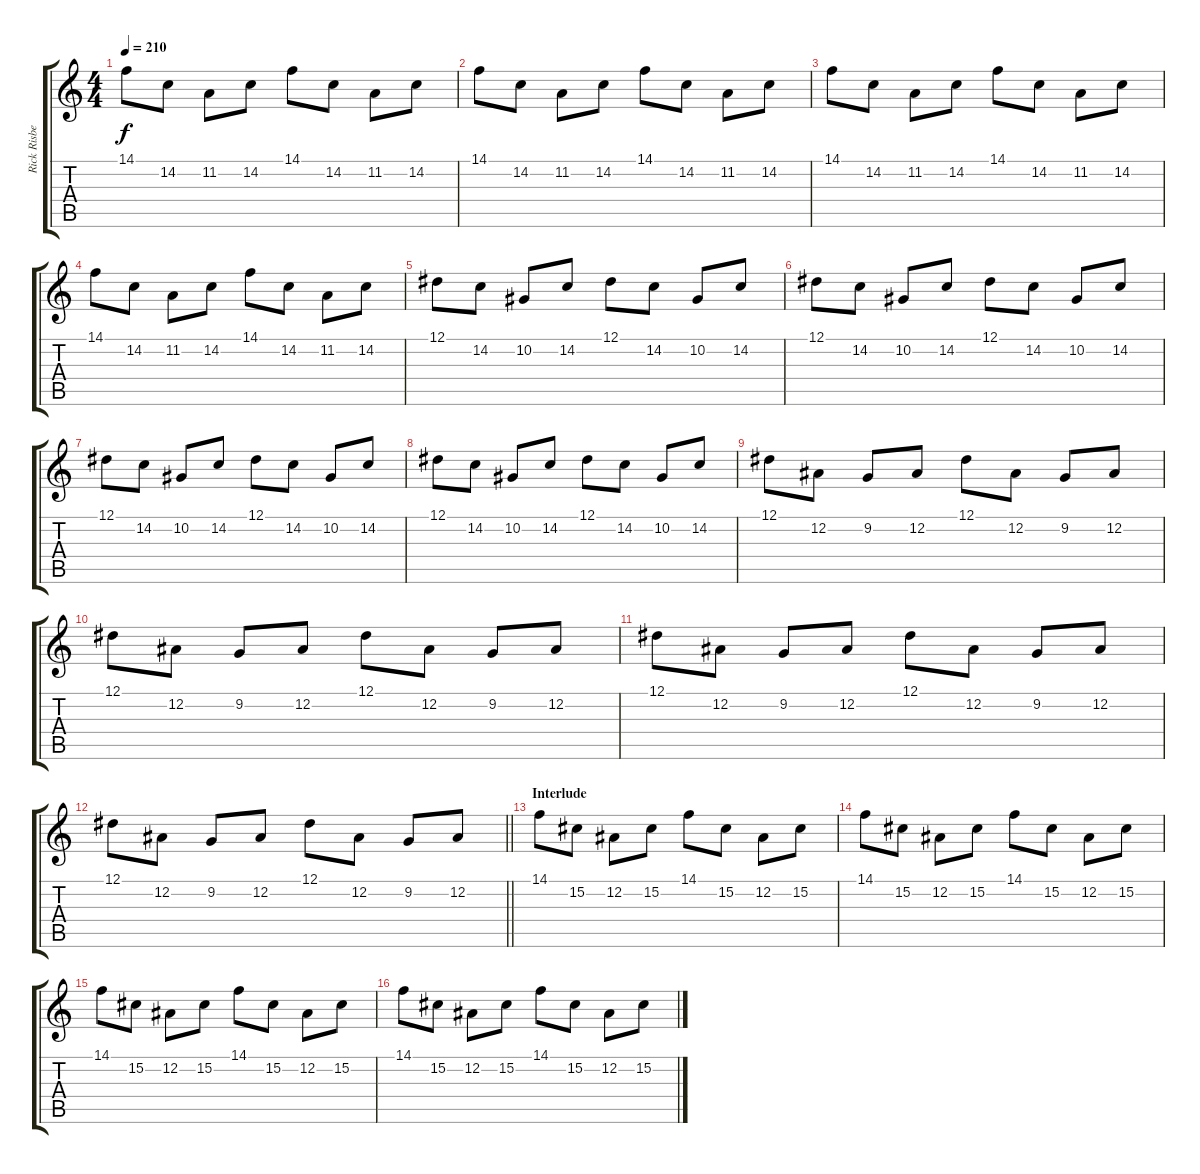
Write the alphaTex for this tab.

\track ("Rick Risberg" "Rick Risbe") {instrument harpsichord}
\staff {score tabs}
\tuning (Eb4 Bb3 Gb3 Db3 Ab2 Eb2) {hide}
\ts (4 4)
\tempo 210
\clef g2
\ks c
14.1.8{dy f} 14.2.8 11.2.8 14.2.8 14.1.8 14.2.8 11.2.8 14.2.8 |
14.1.8 14.2.8 11.2.8 14.2.8 14.1.8 14.2.8 11.2.8 14.2.8 |
14.1.8 14.2.8 11.2.8 14.2.8 14.1.8 14.2.8 11.2.8 14.2.8 |
14.1.8 14.2.8 11.2.8 14.2.8 14.1.8 14.2.8 11.2.8 14.2.8 |
12.1.8 14.2.8 10.2.8 14.2.8 12.1.8 14.2.8 10.2.8 14.2.8 |
12.1.8 14.2.8 10.2.8 14.2.8 12.1.8 14.2.8 10.2.8 14.2.8 |
12.1.8 14.2.8 10.2.8 14.2.8 12.1.8 14.2.8 10.2.8 14.2.8 |
12.1.8 14.2.8 10.2.8 14.2.8 12.1.8 14.2.8 10.2.8 14.2.8 |
12.1.8 12.2.8 9.2.8 12.2.8 12.1.8 12.2.8 9.2.8 12.2.8 |
12.1.8 12.2.8 9.2.8 12.2.8 12.1.8 12.2.8 9.2.8 12.2.8 |
12.1.8 12.2.8 9.2.8 12.2.8 12.1.8 12.2.8 9.2.8 12.2.8 |
\barLineRight lightlight
12.1.8 12.2.8 9.2.8 12.2.8 12.1.8 12.2.8 9.2.8 12.2.8 |
\section ("" "Interlude")
14.1.8{volume 9} 15.2.8 12.2.8 15.2.8 14.1.8 15.2.8 12.2.8 15.2.8 |
14.1.8 15.2.8 12.2.8 15.2.8 14.1.8 15.2.8 12.2.8 15.2.8 |
14.1.8 15.2.8 12.2.8 15.2.8 14.1.8 15.2.8 12.2.8 15.2.8 |
14.1.8 15.2.8 12.2.8 15.2.8 14.1.8 15.2.8 12.2.8 15.2.8
